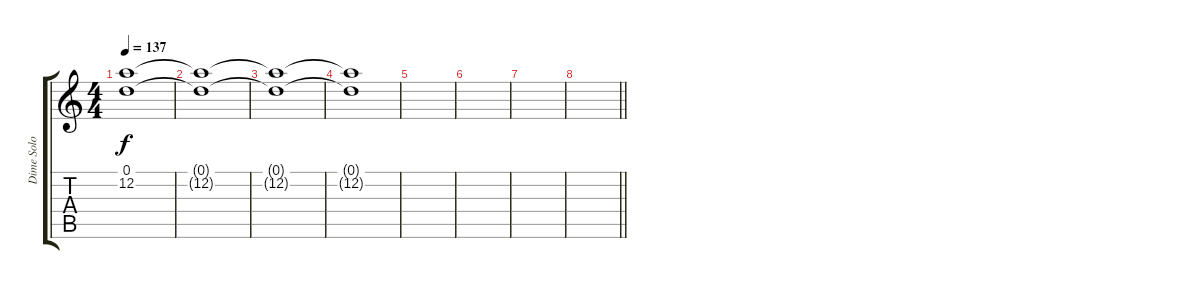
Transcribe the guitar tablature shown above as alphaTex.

\track ("Dime Solo Gtr." "Dime Solo ") {instrument distortionguitar}
\staff {score tabs}
\tuning (D4 A3 F3 C3 G2 D2) {hide}
\ts (4 4)
\tempo 137
\clef g2
\ks c
(0.1 12.2).1{dy f} |
(0.1{t} 12.2{t}).1 |
(0.1{t} 12.2{t}).1 |
(0.1{t} 12.2{t}).1 |
|
|
|
\barLineRight lightlight
